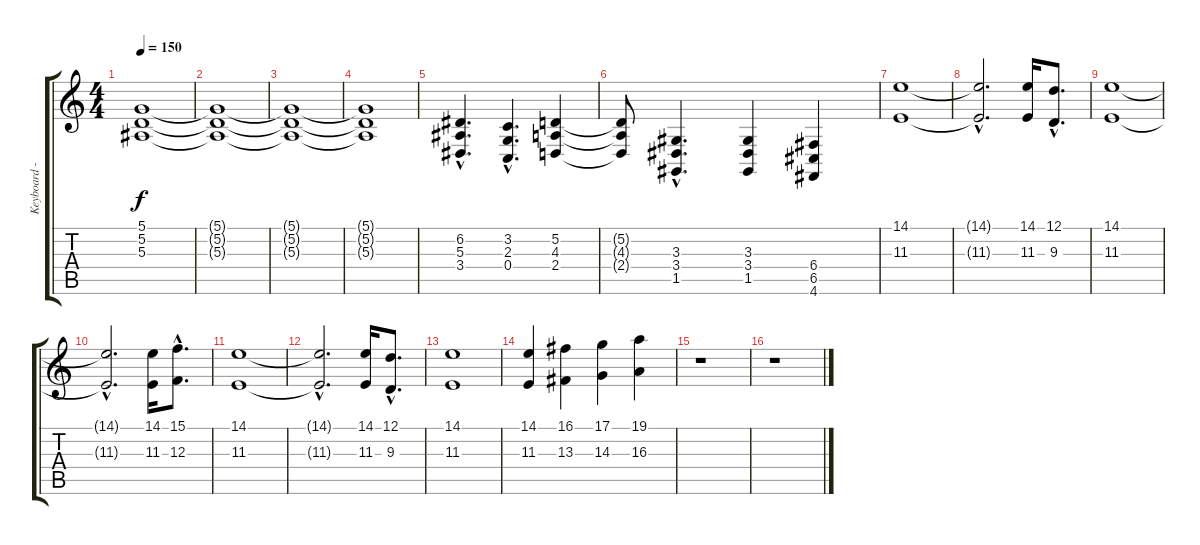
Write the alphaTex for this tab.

\track ("Keyboard - Strings" "Keyboard -") {instrument synthstrings2}
\staff {score tabs}
\tuning (D4 A3 F3 C3 G2 D2) {hide}
\ts (4 4)
\tempo 150
\clef g2
\ks aminor
(5.1{t} 5.2{t} 5.3{t}).1{dy f} |
(5.1{t} 5.2{t} 5.3{t}).1 |
(5.1{t} 5.2{t} 5.3{t}).1 |
(5.1{t} 5.2{t} 5.3{t}).1 |
(6.2{hac} 5.3{hac} 3.4{hac}).4{d} (3.2{hac} 2.3{hac} 0.4{hac}).4{d} (5.2 4.3 2.4).4 |
(5.2{t} 4.3{t} 2.4{t}).8 (3.3{hac} 3.4{hac} 1.5{hac}).4{d} (3.3 3.4 1.5).4 (6.4 6.5 4.6).4 |
(14.1 11.3).1{volume 10 instrument synthstrings2} |
(14.1{hac t} 11.3{hac t}).2{d} (14.1 11.3).16 (12.1{hac} 9.3{hac}).8{d} |
(14.1 11.3).1 |
(14.1{hac t} 11.3{hac t}).2{d} (14.1 11.3).16 (15.1{hac} 12.3{hac}).8{d} |
(14.1 11.3).1 |
(14.1{hac t} 11.3{hac t}).2{d} (14.1 11.3).16 (12.1{hac} 9.3{hac}).8{d} |
(14.1 11.3).1 |
(14.1 11.3).4 (16.1 13.3).4 (17.1 14.3).4 (19.1 16.3).4 |
r.1 |
r.1
